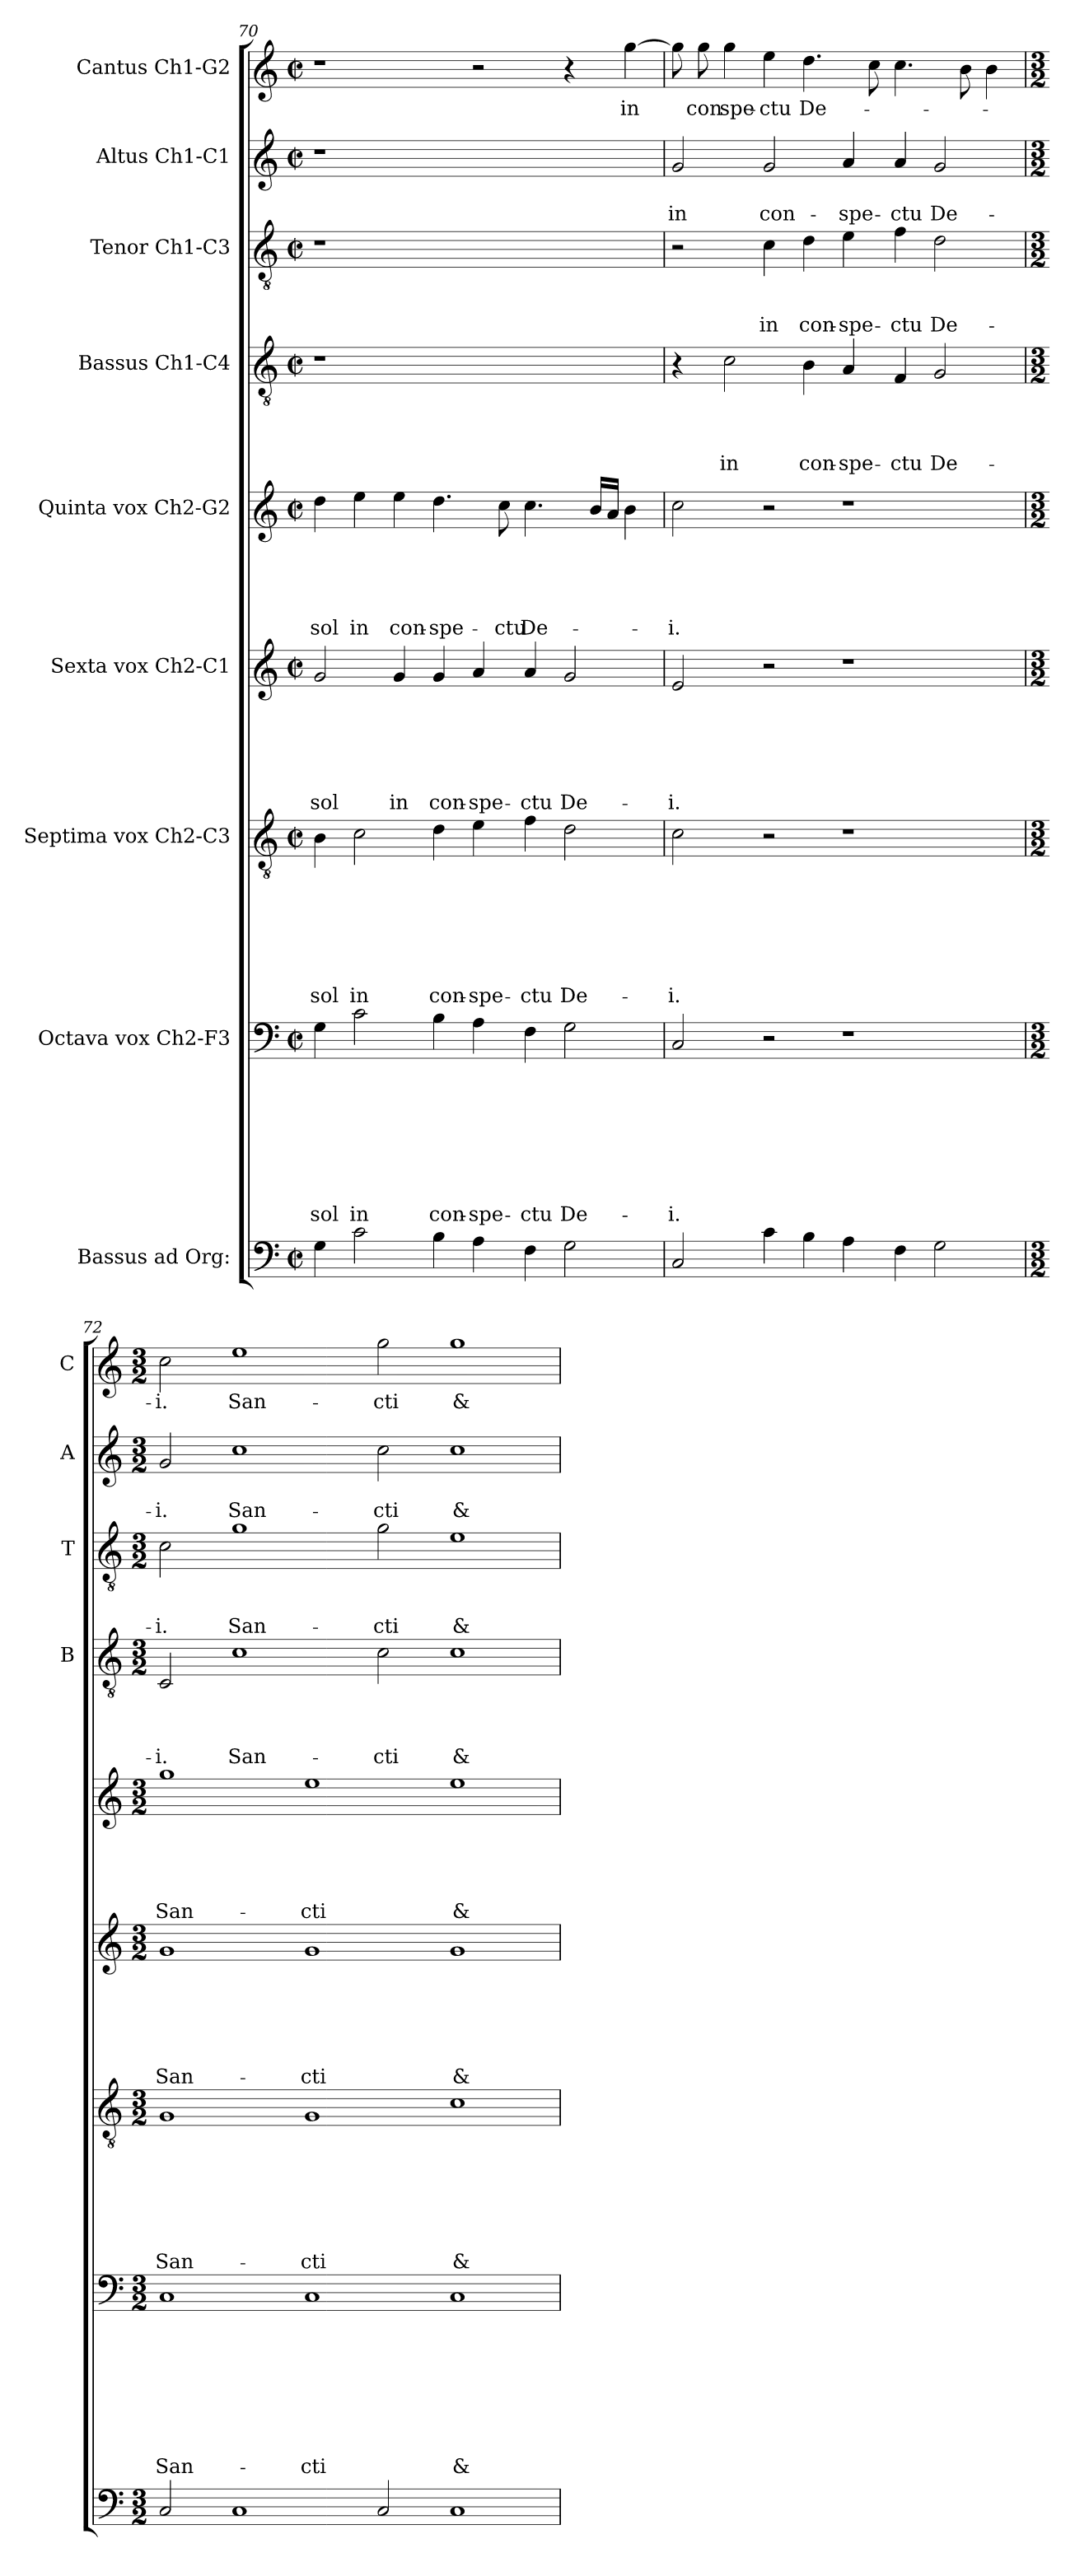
**kern	**kern	**text	**text	**text	**text	**text	**text	**text	**text	**kern	**text	**text	**text	**text	**text	**text	**text	**kern	**text	**text	**text	**text	**text	**text	**kern	**text	**text	**text	**text	**text	**kern	**text	**text	**text	**text	**kern	**text	**text	**text	**kern	**text	**text	**kern	**text
*part9	*part8	*part8	*part8	*part8	*part8	*part8	*part8	*part8	*part8	*part7	*part7	*part7	*part7	*part7	*part7	*part7	*part7	*part6	*part6	*part6	*part6	*part6	*part6	*part6	*part5	*part5	*part5	*part5	*part5	*part5	*part4	*part4	*part4	*part4	*part4	*part3	*part3	*part3	*part3	*part2	*part2	*part2	*part1	*part1
*staff9	*staff8	*staff8	*staff8	*staff8	*staff8	*staff8	*staff8	*staff8	*staff8	*staff7	*staff7	*staff7	*staff7	*staff7	*staff7	*staff7	*staff7	*staff6	*staff6	*staff6	*staff6	*staff6	*staff6	*staff6	*staff5	*staff5	*staff5	*staff5	*staff5	*staff5	*staff4	*staff4	*staff4	*staff4	*staff4	*staff3	*staff3	*staff3	*staff3	*staff2	*staff2	*staff2	*staff1	*staff1
*I"Bassus ad Org:	*I"Octava vox Ch2-F3	*	*	*	*	*	*	*	*	*I"Septima vox Ch2-C3	*	*	*	*	*	*	*	*I"Sexta vox Ch2-C1	*	*	*	*	*	*	*I"Quinta vox Ch2-G2	*	*	*	*	*	*I"Bassus Ch1-C4	*	*	*	*	*I"Tenor Ch1-C3	*	*	*	*I"Altus Ch1-C1	*	*	*I"Cantus Ch1-G2	*
*	*	*	*	*	*	*	*	*	*	*	*	*	*	*	*	*	*	*	*	*	*	*	*	*	*	*	*	*	*	*	*I'B	*	*	*	*	*I'T	*	*	*	*I'A	*	*	*I'C	*
!!LO:LB:g=z
*clefF4	*clefF4	*	*	*	*	*	*	*	*	*clefGv2	*	*	*	*	*	*	*	*clefG2	*	*	*	*	*	*	*clefG2	*	*	*	*	*	*clefGv2	*	*	*	*	*clefGv2	*	*	*	*clefG2	*	*	*clefG2	*
*k[]	*k[]	*	*	*	*	*	*	*	*	*k[]	*	*	*	*	*	*	*	*k[]	*	*	*	*	*	*	*k[]	*	*	*	*	*	*k[]	*	*	*	*	*k[]	*	*	*	*k[]	*	*	*k[]	*
*C:	*C:	*	*	*	*	*	*	*	*	*C:	*	*	*	*	*	*	*	*C:	*	*	*	*	*	*	*C:	*	*	*	*	*	*C:	*	*	*	*	*C:	*	*	*	*C:	*	*	*C:	*
*M2/2	*M2/2	*	*	*	*	*	*	*	*	*M2/2	*	*	*	*	*	*	*	*M2/2	*	*	*	*	*	*	*M2/2	*	*	*	*	*	*M2/2	*	*	*	*	*M2/2	*	*	*	*M2/2	*	*	*M2/2	*
*met(c|)	*met(c|)	*	*	*	*	*	*	*	*	*met(c|)	*	*	*	*	*	*	*	*met(c|)	*	*	*	*	*	*	*met(c|)	*	*	*	*	*	*met(c|)	*	*	*	*	*met(c|)	*	*	*	*met(c|)	*	*	*met(c|)	*
=70	=70	=70	=70	=70	=70	=70	=70	=70	=70	=70	=70	=70	=70	=70	=70	=70	=70	=70	=70	=70	=70	=70	=70	=70	=70	=70	=70	=70	=70	=70	=70	=70	=70	=70	=70	=70	=70	=70	=70	=70	=70	=70	=70	=70
!	!	!	!	!	!	!	!	!	!LO:LY:b	!	!	!	!	!	!	!	!LO:LY:b	!	!	!	!	!	!	!LO:LY:b	!	!	!	!	!	!LO:LY:b	!	!	!	!	!	!	!	!	!	!	!	!	!	!
4G\	4G\	.	.	.	.	.	.	.	sol	4B\	.	.	.	.	.	.	sol	2g/	.	.	.	.	.	sol	4dd\	.	.	.	.	sol	1r	.	.	.	.	1r	.	.	.	1r	.	.	1r	.
!	!	!	!	!	!	!	!	!	!LO:LY:b	!	!	!	!	!	!	!	!LO:LY:b	!	!	!	!	!	!	!	!	!	!	!	!	!LO:LY:b	!	!	!	!	!	!	!	!	!	!	!	!	!	!
2c\	2c\	.	.	.	.	.	.	.	in	2c\	.	.	.	.	.	.	in	.	.	.	.	.	.	.	4ee\	.	.	.	.	in	.	.	.	.	.	.	.	.	.	.	.	.	.	.
!	!	!	!	!	!	!	!	!	!	!	!	!	!	!	!	!	!	!	!	!	!	!	!	!LO:LY:b	!	!	!	!	!	!LO:LY:b	!	!	!	!	!	!	!	!	!	!	!	!	!	!
.	.	.	.	.	.	.	.	.	.	.	.	.	.	.	.	.	.	4g/	.	.	.	.	.	in	4ee\	.	.	.	.	con-	.	.	.	.	.	.	.	.	.	.	.	.	.	.
!	!	!	!	!	!	!	!	!	!LO:LY:b	!	!	!	!	!	!	!	!LO:LY:b	!	!	!	!	!	!	!LO:LY:b	!	!	!	!	!	!LO:LY:b	!	!	!	!	!	!	!	!	!	!	!	!	!	!
4B\	4B\	.	.	.	.	.	.	.	con-	4d\	.	.	.	.	.	.	con-	4g/	.	.	.	.	.	con-	4.dd\	.	.	.	.	-spe-	.	.	.	.	.	.	.	.	.	.	.	.	.	.
!	!	!	!	!	!	!	!	!	!LO:LY:b	!	!	!	!	!	!	!	!LO:LY:b	!	!	!	!	!	!	!LO:LY:b	!	!	!	!	!	!	!	!	!	!	!	!	!	!	!	!	!	!	!	!
4A\	4A\	.	.	.	.	.	.	.	-spe-	4e\	.	.	.	.	.	.	-spe-	4a/	.	.	.	.	.	-spe-	.	.	.	.	.	.	1ryy	.	.	.	.	1ryy	.	.	.	1ryy	.	.	2r	.
!	!	!	!	!	!	!	!	!	!	!	!	!	!	!	!	!	!	!	!	!	!	!	!	!	!	!	!	!	!	!LO:LY:b	!	!	!	!	!	!	!	!	!	!	!	!	!	!
.	.	.	.	.	.	.	.	.	.	.	.	.	.	.	.	.	.	.	.	.	.	.	.	.	8cc\	.	.	.	.	-ctu	.	.	.	.	.	.	.	.	.	.	.	.	.	.
!	!	!	!	!	!	!	!	!	!LO:LY:b	!	!	!	!	!	!	!	!LO:LY:b	!	!	!	!	!	!	!LO:LY:b	!	!	!	!	!	!LO:LY:b	!	!	!	!	!	!	!	!	!	!	!	!	!	!
4F\	4F\	.	.	.	.	.	.	.	-ctu	4f\	.	.	.	.	.	.	-ctu	4a/	.	.	.	.	.	-ctu	4.cc\	.	.	.	.	De-	.	.	.	.	.	.	.	.	.	.	.	.	.	.
!	!	!	!	!	!	!	!	!	!LO:LY:b	!	!	!	!	!	!	!	!LO:LY:b	!	!	!	!	!	!	!LO:LY:b	!	!	!	!	!	!	!	!	!	!	!	!	!	!	!	!	!	!	!	!
2G\	2G\	.	.	.	.	.	.	.	De-	2d\	.	.	.	.	.	.	De-	2g/	.	.	.	.	.	De-	.	.	.	.	.	.	.	.	.	.	.	.	.	.	.	.	.	.	4r	.
.	.	.	.	.	.	.	.	.	.	.	.	.	.	.	.	.	.	.	.	.	.	.	.	.	16b/LL	.	.	.	.	.	.	.	.	.	.	.	.	.	.	.	.	.	.	.
.	.	.	.	.	.	.	.	.	.	.	.	.	.	.	.	.	.	.	.	.	.	.	.	.	16a/JJ	.	.	.	.	.	.	.	.	.	.	.	.	.	.	.	.	.	.	.
!	!	!	!	!	!	!	!	!	!	!	!	!	!	!	!	!	!	!	!	!	!	!	!	!	!	!	!	!	!	!	!	!	!	!	!	!	!	!	!	!	!	!	!	!LO:LY:b
.	.	.	.	.	.	.	.	.	.	.	.	.	.	.	.	.	.	.	.	.	.	.	.	.	4b\	.	.	.	.	.	.	.	.	.	.	.	.	.	.	.	.	.	[4gg\	in
=71	=71	=71	=71	=71	=71	=71	=71	=71	=71	=71	=71	=71	=71	=71	=71	=71	=71	=71	=71	=71	=71	=71	=71	=71	=71	=71	=71	=71	=71	=71	=71	=71	=71	=71	=71	=71	=71	=71	=71	=71	=71	=71	=71	=71
!	!	!	!	!	!	!	!	!	!LO:LY:b	!	!	!	!	!	!	!	!LO:LY:b	!	!	!	!	!	!	!LO:LY:b	!	!	!	!	!	!LO:LY:b	!	!	!	!	!	!	!	!	!	!	!	!LO:LY:b	!	!
2C/	2C/	.	.	.	.	.	.	.	-i.	2c\	.	.	.	.	.	.	-i.	2e/	.	.	.	.	.	-i.	2cc\	.	.	.	.	-i.	4r	.	.	.	.	2r	.	.	.	2g/	.	in	8gg\]	.
!	!	!	!	!	!	!	!	!	!	!	!	!	!	!	!	!	!	!	!	!	!	!	!	!	!	!	!	!	!	!	!	!	!	!	!	!	!	!	!	!	!	!	!	!LO:LY:b
.	.	.	.	.	.	.	.	.	.	.	.	.	.	.	.	.	.	.	.	.	.	.	.	.	.	.	.	.	.	.	.	.	.	.	.	.	.	.	.	.	.	.	8gg\	con-
!	!	!	!	!	!	!	!	!	!	!	!	!	!	!	!	!	!	!	!	!	!	!	!	!	!	!	!	!	!	!	!	!	!	!	!LO:LY:b	!	!	!	!	!	!	!	!	!LO:LY:b
.	.	.	.	.	.	.	.	.	.	.	.	.	.	.	.	.	.	.	.	.	.	.	.	.	.	.	.	.	.	.	2c\	.	.	.	in	.	.	.	.	.	.	.	4gg\	-spe-
!	!	!	!	!	!	!	!	!	!	!	!	!	!	!	!	!	!	!	!	!	!	!	!	!	!	!	!	!	!	!	!	!	!	!	!	!	!	!	!LO:LY:b	!	!	!LO:LY:b	!	!LO:LY:b
4c\	2r	.	.	.	.	.	.	.	.	2r	.	.	.	.	.	.	.	2r	.	.	.	.	.	.	2r	.	.	.	.	.	.	.	.	.	.	4c\	.	.	in	2g/	.	con-	4ee\	-ctu
!	!	!	!	!	!	!	!	!	!	!	!	!	!	!	!	!	!	!	!	!	!	!	!	!	!	!	!	!	!	!	!	!	!	!	!LO:LY:b	!	!	!	!LO:LY:b	!	!	!	!	!LO:LY:b
4B\	.	.	.	.	.	.	.	.	.	.	.	.	.	.	.	.	.	.	.	.	.	.	.	.	.	.	.	.	.	.	4B\	.	.	.	con-	4d\	.	.	con-	.	.	.	4.dd\	De-
!	!	!	!	!	!	!	!	!	!	!	!	!	!	!	!	!	!	!	!	!	!	!	!	!	!	!	!	!	!	!	!	!	!	!	!LO:LY:b	!	!	!	!LO:LY:b	!	!	!LO:LY:b	!	!
4A\	1r	.	.	.	.	.	.	.	.	1r	.	.	.	.	.	.	.	1r	.	.	.	.	.	.	1r	.	.	.	.	.	4A/	.	.	.	-spe-	4e\	.	.	-spe-	4a/	.	-spe-	.	.
.	.	.	.	.	.	.	.	.	.	.	.	.	.	.	.	.	.	.	.	.	.	.	.	.	.	.	.	.	.	.	.	.	.	.	.	.	.	.	.	.	.	.	8cc\	.
!	!	!	!	!	!	!	!	!	!	!	!	!	!	!	!	!	!	!	!	!	!	!	!	!	!	!	!	!	!	!	!	!	!	!	!LO:LY:b	!	!	!	!LO:LY:b	!	!	!LO:LY:b	!	!
4F\	.	.	.	.	.	.	.	.	.	.	.	.	.	.	.	.	.	.	.	.	.	.	.	.	.	.	.	.	.	.	4F/	.	.	.	-ctu	4f\	.	.	-ctu	4a/	.	-ctu	4.cc\	.
!	!	!	!	!	!	!	!	!	!	!	!	!	!	!	!	!	!	!	!	!	!	!	!	!	!	!	!	!	!	!	!	!	!	!	!LO:LY:b	!	!	!	!LO:LY:b	!	!	!LO:LY:b	!	!
2G\	.	.	.	.	.	.	.	.	.	.	.	.	.	.	.	.	.	.	.	.	.	.	.	.	.	.	.	.	.	.	2G/	.	.	.	De-	2d\	.	.	De-	2g/	.	De-	.	.
.	.	.	.	.	.	.	.	.	.	.	.	.	.	.	.	.	.	.	.	.	.	.	.	.	.	.	.	.	.	.	.	.	.	.	.	.	.	.	.	.	.	.	8b\	.
.	.	.	.	.	.	.	.	.	.	.	.	.	.	.	.	.	.	.	.	.	.	.	.	.	.	.	.	.	.	.	.	.	.	.	.	.	.	.	.	.	.	.	4b\	.
=72	=72	=72	=72	=72	=72	=72	=72	=72	=72	=72	=72	=72	=72	=72	=72	=72	=72	=72	=72	=72	=72	=72	=72	=72	=72	=72	=72	=72	=72	=72	=72	=72	=72	=72	=72	=72	=72	=72	=72	=72	=72	=72	=72	=72
*M3/2	*M3/2	*	*	*	*	*	*	*	*	*M3/2	*	*	*	*	*	*	*	*M3/2	*	*	*	*	*	*	*M3/2	*	*	*	*	*	*M3/2	*	*	*	*	*M3/2	*	*	*	*M3/2	*	*	*M3/2	*
!	!	!	!	!	!	!	!	!	!LO:LY:b	!	!	!	!	!	!	!	!LO:LY:b	!	!	!	!	!	!	!LO:LY:b	!	!	!	!	!	!LO:LY:b	!	!	!	!	!LO:LY:b	!	!	!	!LO:LY:b	!	!	!LO:LY:b	!	!LO:LY:b
2C/	1C	.	.	.	.	.	.	.	San-	1G	.	.	.	.	.	.	San-	1g	.	.	.	.	.	San-	1gg	.	.	.	.	San-	2C/	.	.	.	-i.	2c\	.	.	-i.	2g/	.	-i.	2cc\	-i.
!	!	!	!	!	!	!	!	!	!	!	!	!	!	!	!	!	!	!	!	!	!	!	!	!	!	!	!	!	!	!	!	!	!	!	!LO:LY:b	!	!	!	!LO:LY:b	!	!	!LO:LY:b	!	!LO:LY:b
1C	.	.	.	.	.	.	.	.	.	.	.	.	.	.	.	.	.	.	.	.	.	.	.	.	.	.	.	.	.	.	1c	.	.	.	San-	1g	.	.	San-	1cc	.	San-	1ee	San-
!	!	!	!	!	!	!	!	!	!LO:LY:b	!	!	!	!	!	!	!	!LO:LY:b	!	!	!	!	!	!	!LO:LY:b	!	!	!	!	!	!LO:LY:b	!	!	!	!	!	!	!	!	!	!	!	!	!	!
.	1C	.	.	.	.	.	.	.	-cti	1G	.	.	.	.	.	.	-cti	1g	.	.	.	.	.	-cti	1ee	.	.	.	.	-cti	.	.	.	.	.	.	.	.	.	.	.	.	.	.
!	!	!	!	!	!	!	!	!	!	!	!	!	!	!	!	!	!	!	!	!	!	!	!	!	!	!	!	!	!	!	!	!	!	!	!LO:LY:b	!	!	!	!LO:LY:b	!	!	!LO:LY:b	!	!LO:LY:b
2C/	.	.	.	.	.	.	.	.	.	.	.	.	.	.	.	.	.	.	.	.	.	.	.	.	.	.	.	.	.	.	2c\	.	.	.	-cti	2g\	.	.	-cti	2cc\	.	-cti	2gg\	-cti
!	!	!	!	!	!	!	!	!	!LO:LY:b	!	!	!	!	!	!	!	!LO:LY:b	!	!	!	!	!	!	!LO:LY:b	!	!	!	!	!	!LO:LY:b	!	!	!	!	!LO:LY:b	!	!	!	!LO:LY:b	!	!	!LO:LY:b	!	!LO:LY:b
1C	1C	.	.	.	.	.	.	.	&	1c	.	.	.	.	.	.	&	1g	.	.	.	.	.	&	1ee	.	.	.	.	&	1c	.	.	.	&	1e	.	.	&	1cc	.	&	1gg	&
=	=	=	=	=	=	=	=	=	=	=	=	=	=	=	=	=	=	=	=	=	=	=	=	=	=	=	=	=	=	=	=	=	=	=	=	=	=	=	=	=	=	=	=	=
*-	*-	*-	*-	*-	*-	*-	*-	*-	*-	*-	*-	*-	*-	*-	*-	*-	*-	*-	*-	*-	*-	*-	*-	*-	*-	*-	*-	*-	*-	*-	*-	*-	*-	*-	*-	*-	*-	*-	*-	*-	*-	*-	*-	*-
